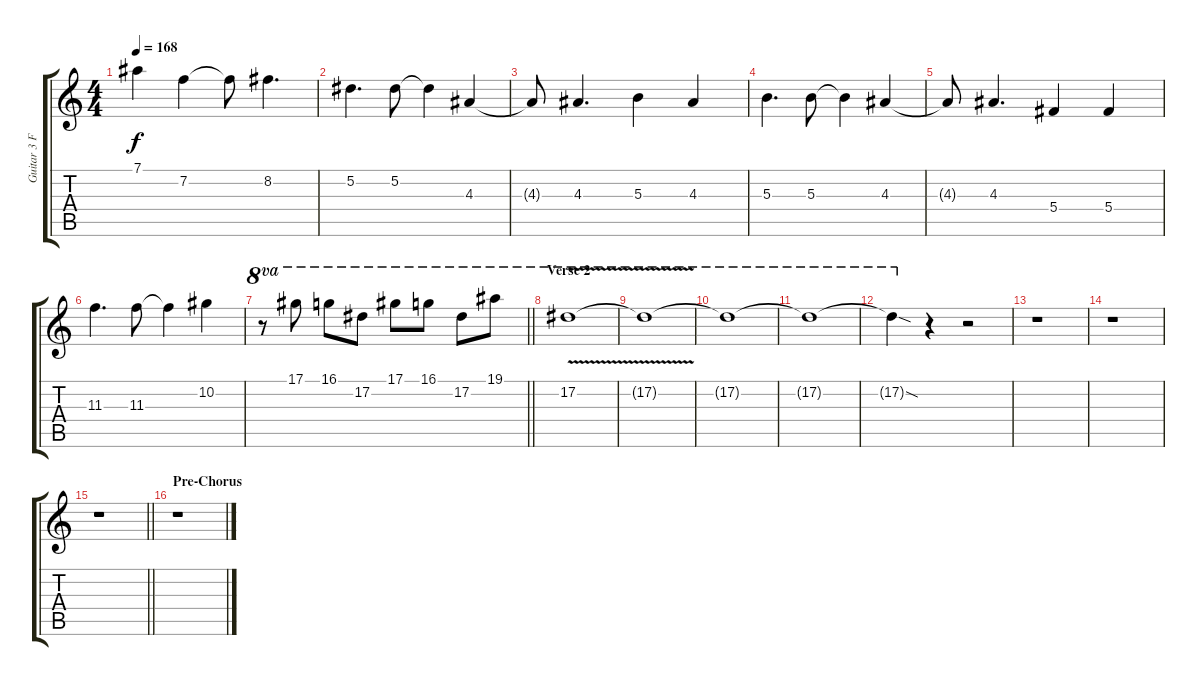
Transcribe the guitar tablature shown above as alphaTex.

\track ("Guitar 3 Fill In" "Guitar 3 F") {instrument distortionguitar}
\staff {score tabs}
\tuning (Eb4 Bb3 Gb3 Db3 Ab2 Eb2) {hide}
\ts (4 4)
\tempo 168
\clef g2
\ks c
7.1{t}.4{dy f} 7.2.4 7.2{t}.8 8.2.4{d} |
5.2.4{d} 5.2.8 5.2{t}.4 4.3.4 |
4.3{t}.8 4.3.4{d} 5.3.4 4.3.4 |
5.3.4{d} 5.3.8 5.3{t}.4 4.3.4 |
4.3{t}.8 4.3.4{d} 5.4.4 5.4.4 |
11.3.4{d} 11.3.8 11.3{t}.4 10.2.4 |
\barLineRight lightlight
r.8{ot 8va} 17.1.8{ot 8va} 16.1.8{ot 8va} 17.2.8{ot 8va} 17.1.8{ot 8va} 16.1.8{ot 8va} 17.2.8{ot 8va} 19.1.8{ot 8va} |
\section ("" "Verse 2")
17.2{v}.1{ot 8va} |
17.2{t}.1{ot 8va} |
17.2{t}.1{ot 8va} |
17.2{t}.1{ot 8va} |
17.2{sod t}.4{ot 8va} r.4 r.2 |
r.1 |
r.1 |
\barLineRight lightlight
r.1 |
\section ("" "Pre-Chorus")
r.1
